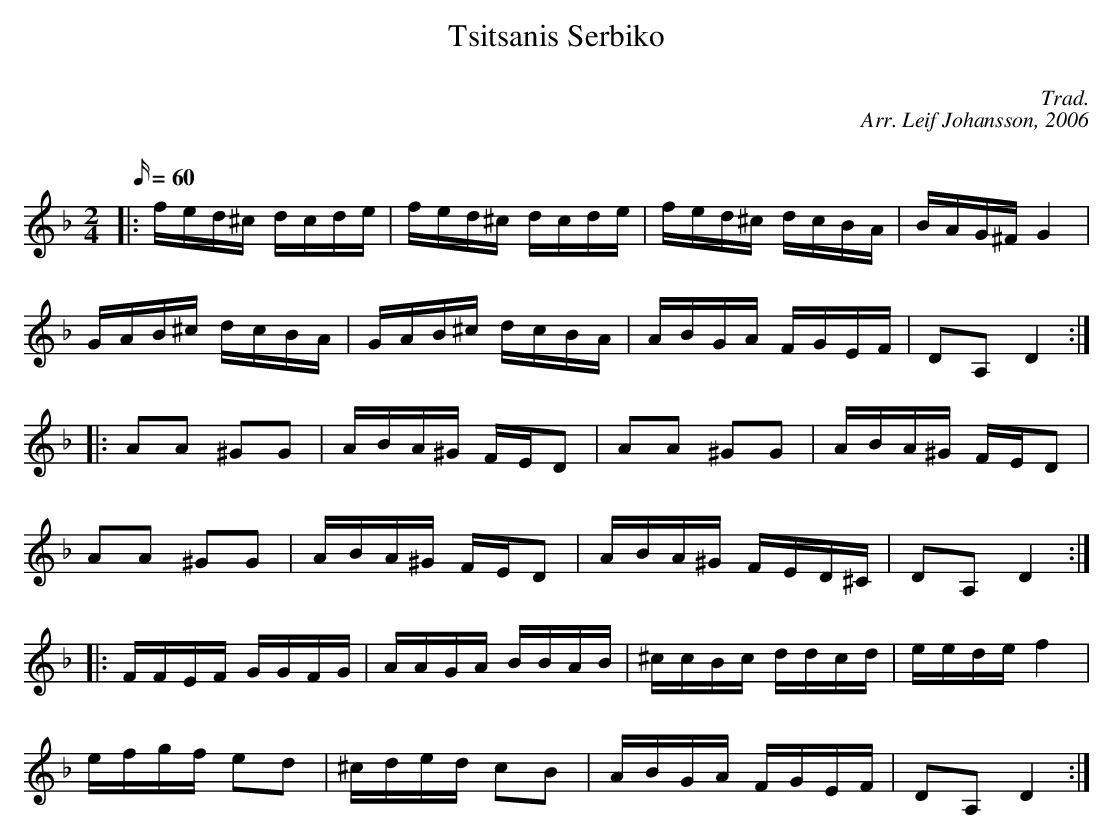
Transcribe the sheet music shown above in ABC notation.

X:1
C:
T: Tsitsanis Serbiko
C: Trad.
C: Arr. Leif Johansson, 2006
C:
M: 2/4
L: 1/16
Q: 60
K: F
|: fed^c dcde | fed^c dcde | fed^c dcBA | BAG^F G4 |
GAB^c dcBA | GAB^c dcBA | ABGA FGEF | D2A,2D4 :|
|: A2A2 ^G2G2 | ABA^G FED2 | A2A2 ^G2G2 | ABA^G FED2 |
A2A2 ^G2G2 | ABA^G FED2 | ABA^G FED^C | D2A,2D4 :|
|: FFEF GGFG | AAGA BBAB | ^ccBc ddcd | eede f4 |
efgf e2d2 | ^cded c2B2 |  ABGA FGEF | D2A,2D4 :|
